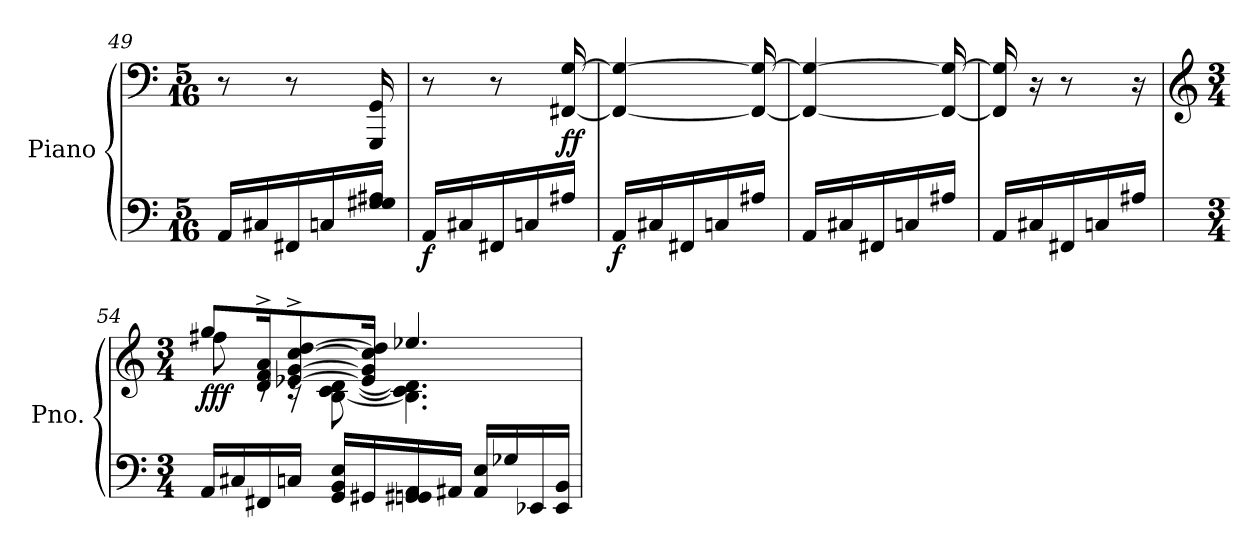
**kern	**kern	**dynam
*part1	*part1	*part1
*staff2	*staff1	*staff1/2
*I"Piano	*	*
*I'Pno.	*	*
*clefF4	*clefF4	*
*k[]	*k[]	*
*M5/16	*M5/16	*
=49	=49	=49
16AA/LL	8r	.
16C#X/	.	.
16FF#X/	8r	.
16Cn/	.	.
16G/ 16G#X/ 16A#X/JJ	16GGG/ 16GG/	.
!!LO:LB:g=z
=50	=50	=50
!	!	!LO:DY:b=2
16AA/LL	8r	f
16C#X/	.	.
16FF#X/	8r	.
16Cn/	.	.
!	!	!LO:DY:b
16A#X/JJ	[16FF#X/ [16G/	ff
=51	=51	=51
!	!	!LO:DY:b=2
16AA/LL	4FF#/_ 4G/_	f
16C#X/	.	.
16FF#X/	.	.
16Cn/	.	.
16A#X/JJ	16FF#/_ 16G/_	.
=52	=52	=52
16AA/LL	4FF#/_ 4G/_	.
16C#X/	.	.
16FF#X/	.	.
16Cn/	.	.
16A#X/JJ	16FF#/_ 16G/_	.
=53	=53	=53
16AA/LL	16FF#/] 16G/]	.
16C#X/	16r	.
16FF#X/	8r	.
16Cn/	.	.
16A#X/JJ	16r	.
=54	=54	=54
*	*clefG2	*
*M3/4	*M3/4	*
*	*^	*
!	!	!	!LO:DY:b
16AA/LL	8gg/L	8ff#X\	fff
16C#X/	.	.	.
16FF#X/	16d/^ 16f/^ 16a/^K	16re	.
16Cn/JJ	[8e-X/^ [8g/^ [8cc/^ [8dd/^	16rc	.
16GG/ 16BB/ 16E/LL	.	[8B\ [8c\ [8d\	.
16GG#X/	16e-/] 16g/] 16cc/] 16dd/]Jk	.	.
16GGn/ 16GG#X/ 16AA/	4.ee-X/	4.B\] 4.c\] 4.d\]	.
16AA#X/JJ	.	.	.
16AA#/ 16E/LL	.	.	.
16G-X/	.	.	.
16EE-X/	.	.	.
16EE-/ 16BB/JJ	.	.	.
*	*v	*v	*
=	=	=
*-	*-	*-
